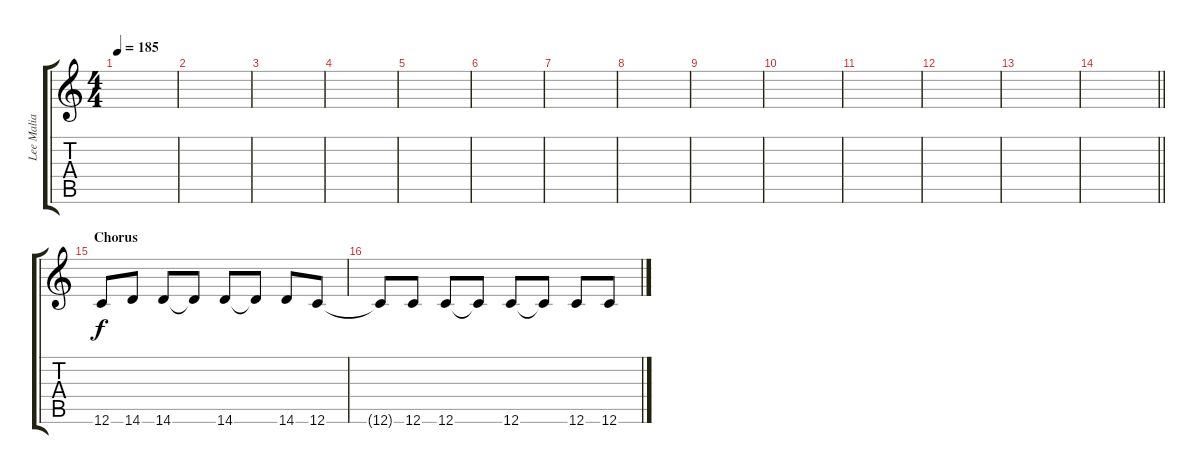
\track ("Lee Malia" "Lee Malia") {instrument distortionguitar}
\staff {score tabs}
\tuning (C4 G3 Eb3 Bb2 F2 C2) {hide}
\ts (4 4)
\tempo 185
\clef g2
\ks c
|
|
|
|
|
|
|
|
|
|
|
|
|
\barLineRight lightlight
|
\section ("" "Chorus")
12.6.8 14.6.8 14.6.8 14.6{t}.8 14.6.8 14.6{t}.8 14.6.8 12.6.8 |
12.6{t}.8 12.6.8 12.6.8 12.6{t}.8 12.6.8 12.6{t}.8 12.6.8 12.6.8
